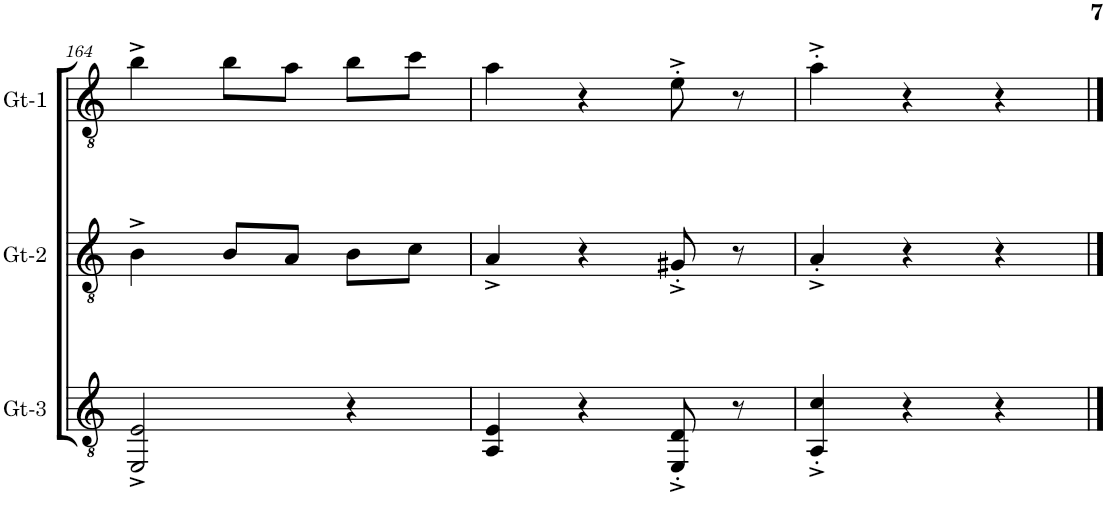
**kern	**kern	**kern
*part3	*part2	*part1
*staff3	*staff2	*staff1
*I"Gt-3	*I"Gt-2	*I"Gt-1
*I'Gt-3	*I'Gt-2	*I'Gt-1
!!LO:PB:g=z
*clefGv2	*clefGv2	*clefGv2
*k[]	*k[]	*k[]
*M3/4	*M3/4	*M3/4
=164	=164	=164
2EE/^ 2E/^	4B^\	4b^\
.	8B/L	8b\L
.	8A/J	8a\J
4r	8B\L	8b\L
.	8c\J	8cc\J
=165	=165	=165
4AA/ 4E/	4A^/	4a\
4r	4r	4r
8EE/'^ 8D/'^	8G#X'^/	8e'^\
8r	8r	8r
=166	=166	=166
4AA/'^ 4c/'^	4A'^/	4a'^\
4r	4r	4r
4r	4r	4r
==	==	==
*-	*-	*-
